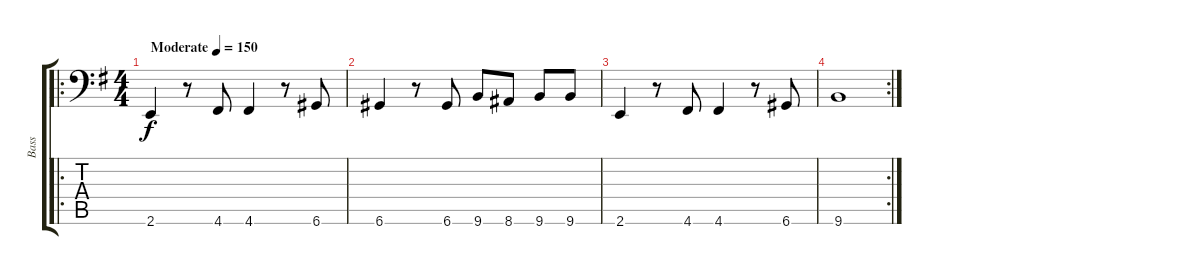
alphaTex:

\track ("Bass" "Bass") {instrument electricbasspick}
\staff {score tabs}
\tuning (E3 B2 G2 D2 A1 D1) {hide}
\ro
\ts (4 4)
\tempo (150 "Moderate")
\clef f4
\ks g
2.6.4{dy f instrument electricbasspick} r.8 4.6.8 4.6.4 r.8 6.6.8 |
6.6.4 r.8 6.6.8 9.6.8 8.6.8 9.6.8 9.6.8 |
2.6.4 r.8 4.6.8 4.6.4 r.8 6.6.8 |
\rc 2
9.6.1
